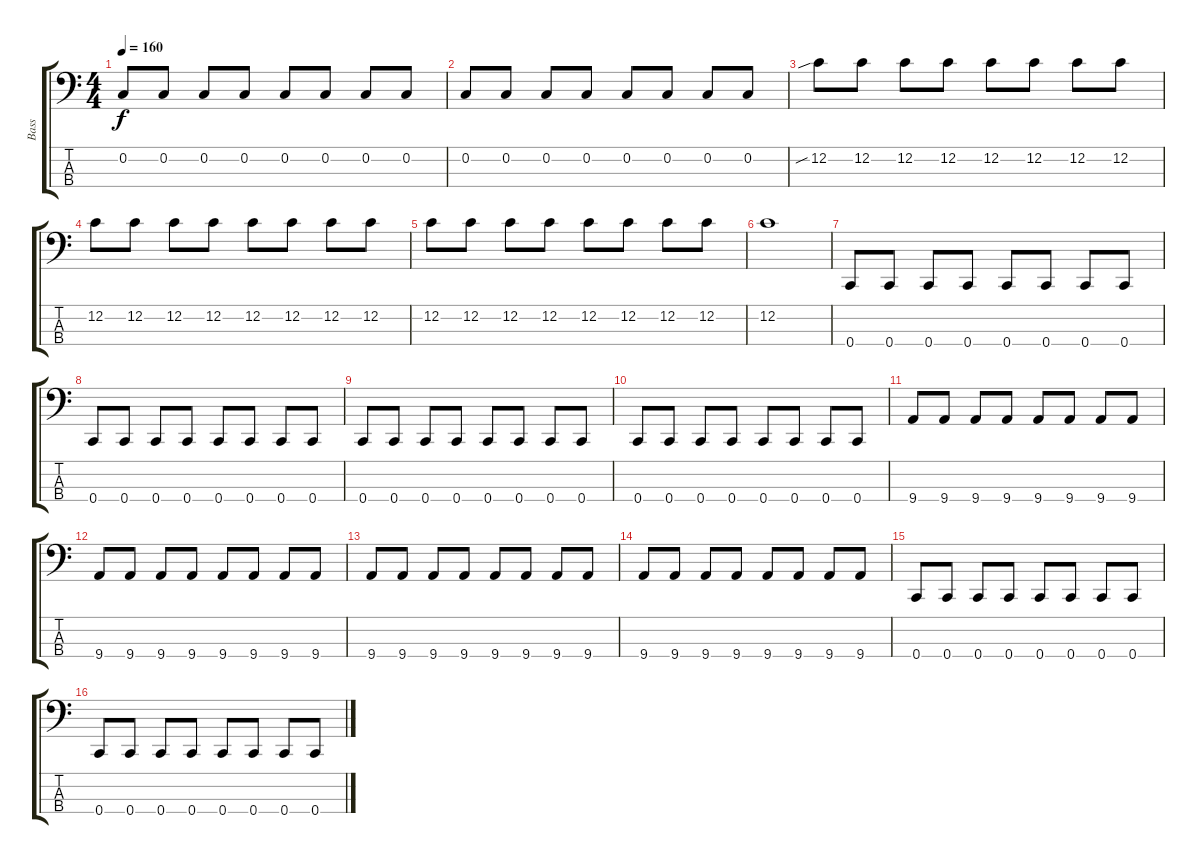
\track ("Bass" "Bass") {instrument electricbassfinger}
\staff {score tabs}
\tuning (F2 C2 G1 C1) {hide}
\ts (4 4)
\tempo 160
\clef f4
\ks c
0.2.8{dy f} 0.2.8 0.2.8 0.2.8 0.2.8 0.2.8 0.2.8 0.2.8 |
0.2.8 0.2.8 0.2.8 0.2.8 0.2.8 0.2.8 0.2.8 0.2.8 |
12.2{sib}.8 12.2.8 12.2.8 12.2.8 12.2.8 12.2.8 12.2.8 12.2.8 |
12.2.8 12.2.8 12.2.8 12.2.8 12.2.8 12.2.8 12.2.8 12.2.8 |
12.2.8 12.2.8 12.2.8 12.2.8 12.2.8 12.2.8 12.2.8 12.2.8 |
12.2.1 |
0.4.8 0.4.8 0.4.8 0.4.8 0.4.8 0.4.8 0.4.8 0.4.8 |
0.4.8 0.4.8 0.4.8 0.4.8 0.4.8 0.4.8 0.4.8 0.4.8 |
0.4.8 0.4.8 0.4.8 0.4.8 0.4.8 0.4.8 0.4.8 0.4.8 |
0.4.8 0.4.8 0.4.8 0.4.8 0.4.8 0.4.8 0.4.8 0.4.8 |
9.4.8 9.4.8 9.4.8 9.4.8 9.4.8 9.4.8 9.4.8 9.4.8 |
9.4.8 9.4.8 9.4.8 9.4.8 9.4.8 9.4.8 9.4.8 9.4.8 |
9.4.8 9.4.8 9.4.8 9.4.8 9.4.8 9.4.8 9.4.8 9.4.8 |
9.4.8 9.4.8 9.4.8 9.4.8 9.4.8 9.4.8 9.4.8 9.4.8 |
0.4.8 0.4.8 0.4.8 0.4.8 0.4.8 0.4.8 0.4.8 0.4.8 |
0.4.8 0.4.8 0.4.8 0.4.8 0.4.8 0.4.8 0.4.8 0.4.8
